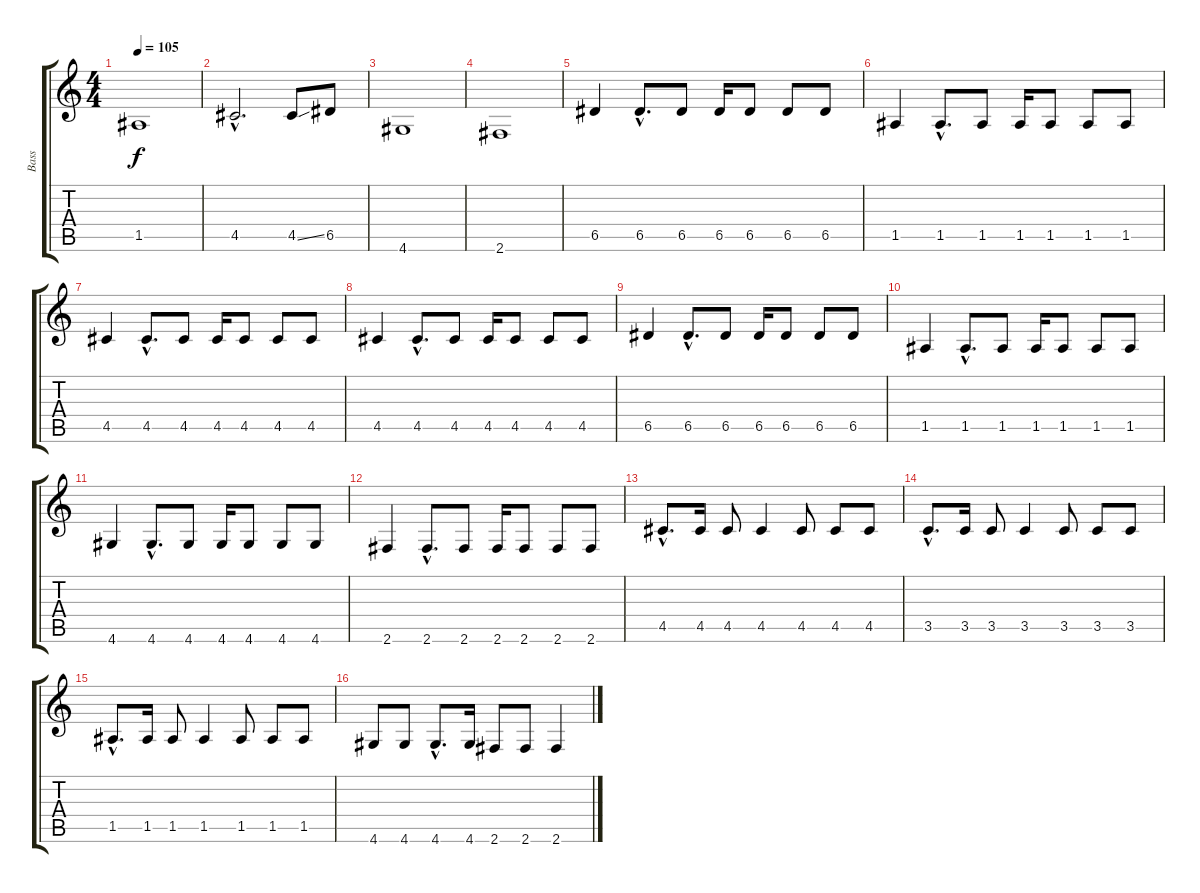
\track ("Bass" "Bass") {instrument electricbassfinger}
\staff {score tabs}
\tuning (E4 B3 G3 D3 A2 E2) {hide}
\ts (4 4)
\tempo 105
\clef g2
\ks c
1.5.1{dy f} |
4.5{hac}.2{d} 4.5{ss}.8 6.5.8 |
4.6.1 |
2.6.1 |
6.5.4 6.5{hac}.8{d} 6.5.8 6.5.16 6.5.8 6.5.8 6.5.8 |
1.5.4 1.5{hac}.8{d} 1.5.8 1.5.16 1.5.8 1.5.8 1.5.8 |
4.5.4 4.5{hac}.8{d} 4.5.8 4.5.16 4.5.8 4.5.8 4.5.8 |
4.5.4 4.5{hac}.8{d} 4.5.8 4.5.16 4.5.8 4.5.8 4.5.8 |
6.5.4 6.5{hac}.8{d} 6.5.8 6.5.16 6.5.8 6.5.8 6.5.8 |
1.5.4 1.5{hac}.8{d} 1.5.8 1.5.16 1.5.8 1.5.8 1.5.8 |
4.6.4 4.6{hac}.8{d} 4.6.8 4.6.16 4.6.8 4.6.8 4.6.8 |
2.6.4 2.6{hac}.8{d} 2.6.8 2.6.16 2.6.8 2.6.8 2.6.8 |
4.5{hac}.8{d} 4.5.16 4.5.8 4.5.4 4.5.8 4.5.8 4.5.8 |
3.5{hac}.8{d} 3.5.16 3.5.8 3.5.4 3.5.8 3.5.8 3.5.8 |
1.5{hac}.8{d} 1.5.16 1.5.8 1.5.4 1.5.8 1.5.8 1.5.8 |
4.6.8 4.6.8 4.6{hac}.8{d} 4.6.16 2.6.8 2.6.8 2.6.4
